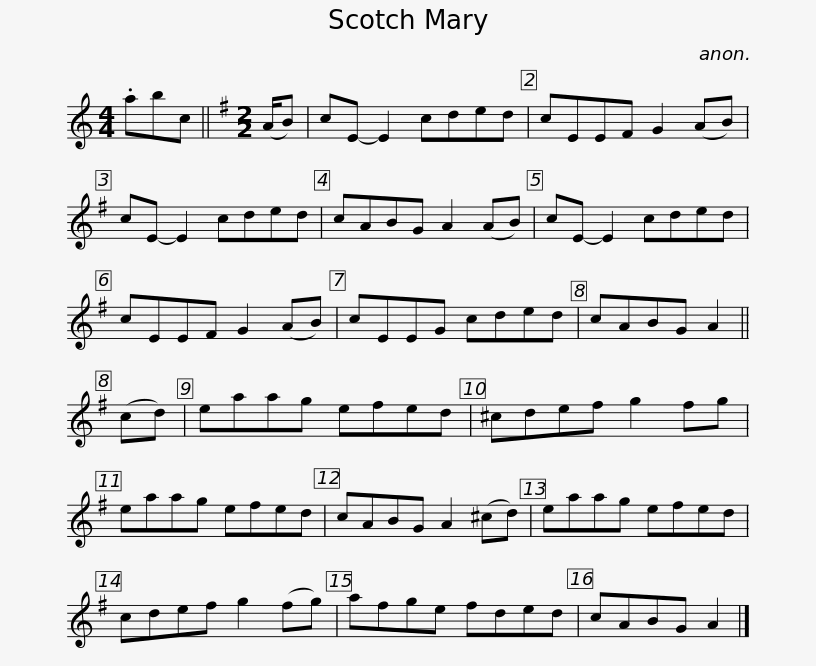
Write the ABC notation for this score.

X:1
L:1/8
M:4/4
I:linebreak $
K:C
V:1 treble
V:1
 .abc ||[K:G][M:2/2] (A/B) | cE- E2 cded | cEEF G2 (AB) | cE- E2 cded | %5
 cABG A2 (AB) | cE- E2 cded |$ cEEF G2 (AB) | cEEG cded | cABG A2 || %10
 (cd) | eaag efed | ^cdef g2 fg |$ eaag efed | cABG A2 (^cd) | %15
 eaag efed | cdef g2 (fg) | afge fded | cABG A2 |] %19
